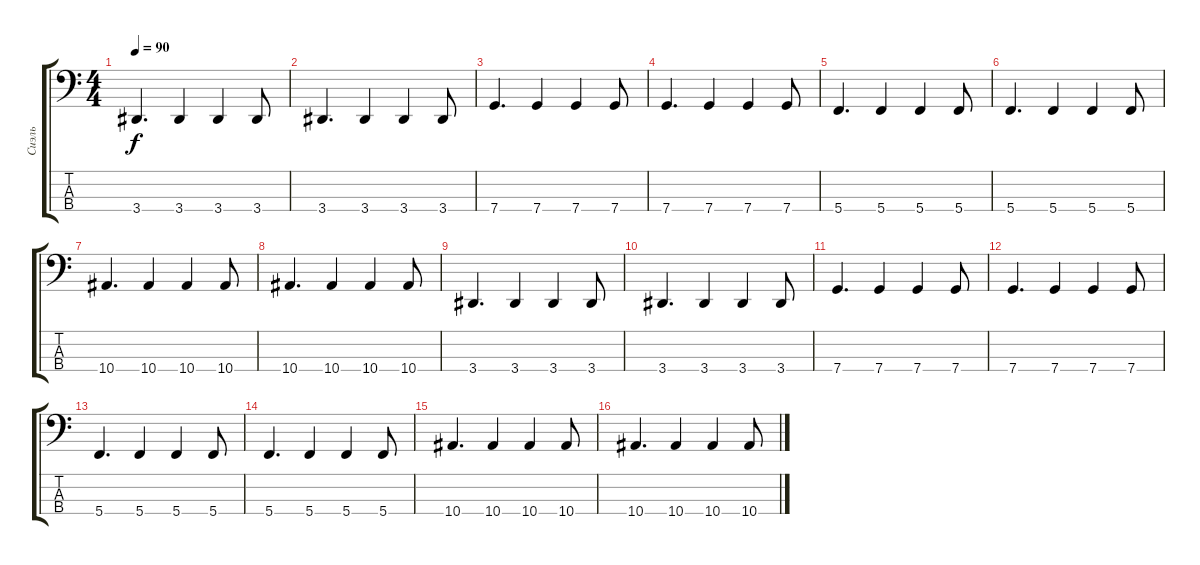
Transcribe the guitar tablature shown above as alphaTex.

\track ("Сиэль" "Сиэль") {instrument electricbassfinger}
\staff {score tabs}
\tuning (F2 C2 G1 C1) {hide}
\ts (4 4)
\tempo 90
\clef f4
\ks c
3.4.4{d dy f} 3.4.4 3.4.4 3.4.8 |
3.4.4{d} 3.4.4 3.4.4 3.4.8 |
7.4.4{d} 7.4.4 7.4.4 7.4.8 |
7.4.4{d} 7.4.4 7.4.4 7.4.8 |
5.4.4{d} 5.4.4 5.4.4 5.4.8 |
5.4.4{d} 5.4.4 5.4.4 5.4.8 |
10.4.4{d} 10.4.4 10.4.4 10.4.8 |
10.4.4{d} 10.4.4 10.4.4 10.4.8 |
3.4.4{d} 3.4.4 3.4.4 3.4.8 |
3.4.4{d} 3.4.4 3.4.4 3.4.8 |
7.4.4{d} 7.4.4 7.4.4 7.4.8 |
7.4.4{d} 7.4.4 7.4.4 7.4.8 |
5.4.4{d} 5.4.4 5.4.4 5.4.8 |
5.4.4{d} 5.4.4 5.4.4 5.4.8 |
10.4.4{d} 10.4.4 10.4.4 10.4.8 |
10.4.4{d} 10.4.4 10.4.4 10.4.8
